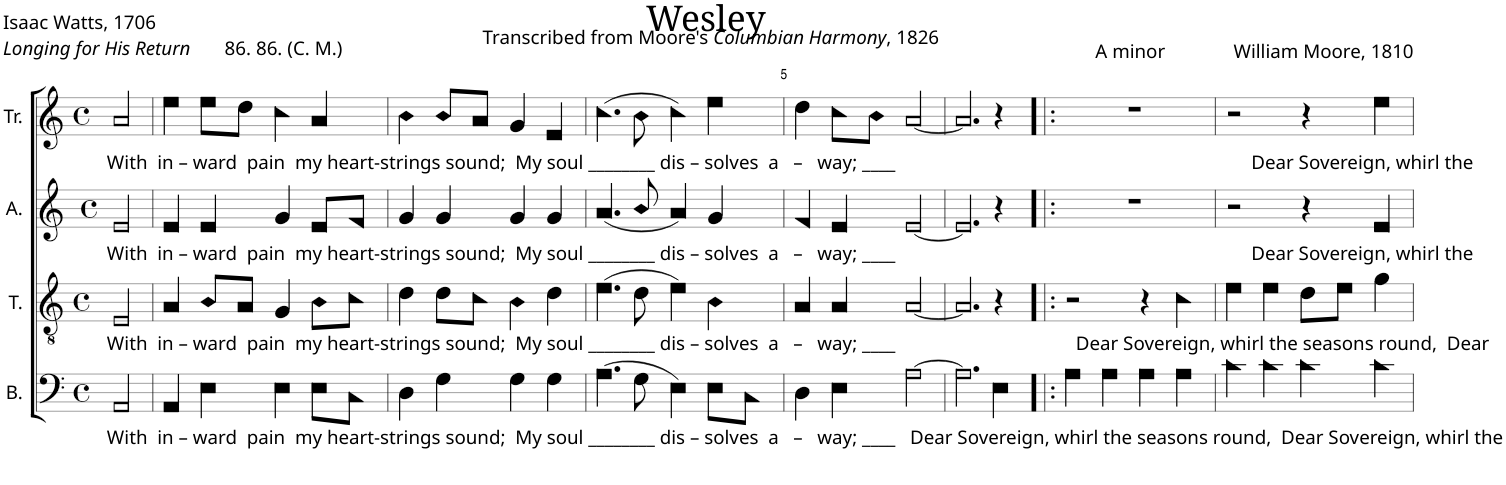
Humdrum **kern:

**kern	**kern	**kern	**kern
*part4	*part3	*part2	*part1
*staff4	*staff3	*staff2	*staff1
*I"B.	*I"T.	*I"A.	*I"Tr.
*I'B.	*I'T.	*I'A.	*I'Tr.
*clefF4	*clefGv2	*clefG2	*clefG2
*k[]	*k[]	*k[]	*k[]
*M4/4	*M4/4	*M4/4	*M4/4
*met(c)	*met(c)	*met(c)	*met(c)
=1	=1	=1	=1
!	!	!	!LO:TX:b:t=With  in – ward  pain  my heart-strings sound;  My soul ________ dis – solves  a   –   way; ____                                                                         Dear Sovereign, whirl the
!	!	!LO:TX:b:t=With  in – ward  pain  my heart-strings sound;  My soul ________ dis – solves  a   –   way; ____                                                                         Dear Sovereign, whirl the	!
!	!LO:TX:b:t=With  in – ward  pain  my heart-strings sound;  My soul ________ dis – solves  a   –   way; ____                                     Dear Sovereign, whirl the seasons round,  Dear	!	!
!LO:TX:b:t=With  in – ward  pain  my heart-strings sound;  My soul ________ dis – solves  a   –   way; ____   Dear Sovereign, whirl the seasons round,  Dear Sovereign, whirl the	!	!	!
2AA!/	2E!/	2e!/	2a!/
=2	=2	=2	=2
4AA!/	4A!/	4e!/	4ee!\
4E!\	8B!/L	4e!/	8ee!\L
.	8A!/J	.	8dd!\J
4E!\	4G!/	4g!/	4cc!\
8E!\L	8B!\L	8e!/L	4a!/
8C!\J	8c!\J	8f!/J	.
=3	=3	=3	=3
4D!\	4d!\	4g!/	4b!\
4G!\	8d!\L	4g!/	8b!/L
.	8c!\J	.	8a!/J
4G!\	4B!\	4g!/	4g!/
4G!\	4d!\	4g!/	4e!/
=4	=4	=4	=4
(4.A!\	(4.e!\	(4.a!/	(4.cc!\
8G!\	8d!\	8b!/	8b!\
4E!\)	4e!\)	4a!/)	4cc!\)
8E!\L	4B!\	4g!/	4ee!\
8C!\J	.	.	.
=5	=5	=5	=5
4D!\	4A!/	4f!/	4dd!\
4E!\	4A!/	4e!/	8cc!\L
.	.	.	8b!\J
[2A!\	[2A!/	[2e!/	[2a!/
=6	=6	=6	=6
2.A!\]	2.A!/]	2.e!/]	2.a!/]
4E!\	4r	4r	4r
=7!|:	=7!|:	=7!|:	=7!|:
4A!\	2r	1r	1r
4A!\	.	.	.
4A!\	4r	.	.
4A!\	4c!\	.	.
=8	=8	=8	=8
4c!\	4e!\	2r	2r
4c!\	4e!\	.	.
4c!\	8d!\L	4r	4r
.	8e!\J	.	.
4c!\	4g!\	4e!/	4ee!\
=	=	=	=
*-	*-	*-	*-
